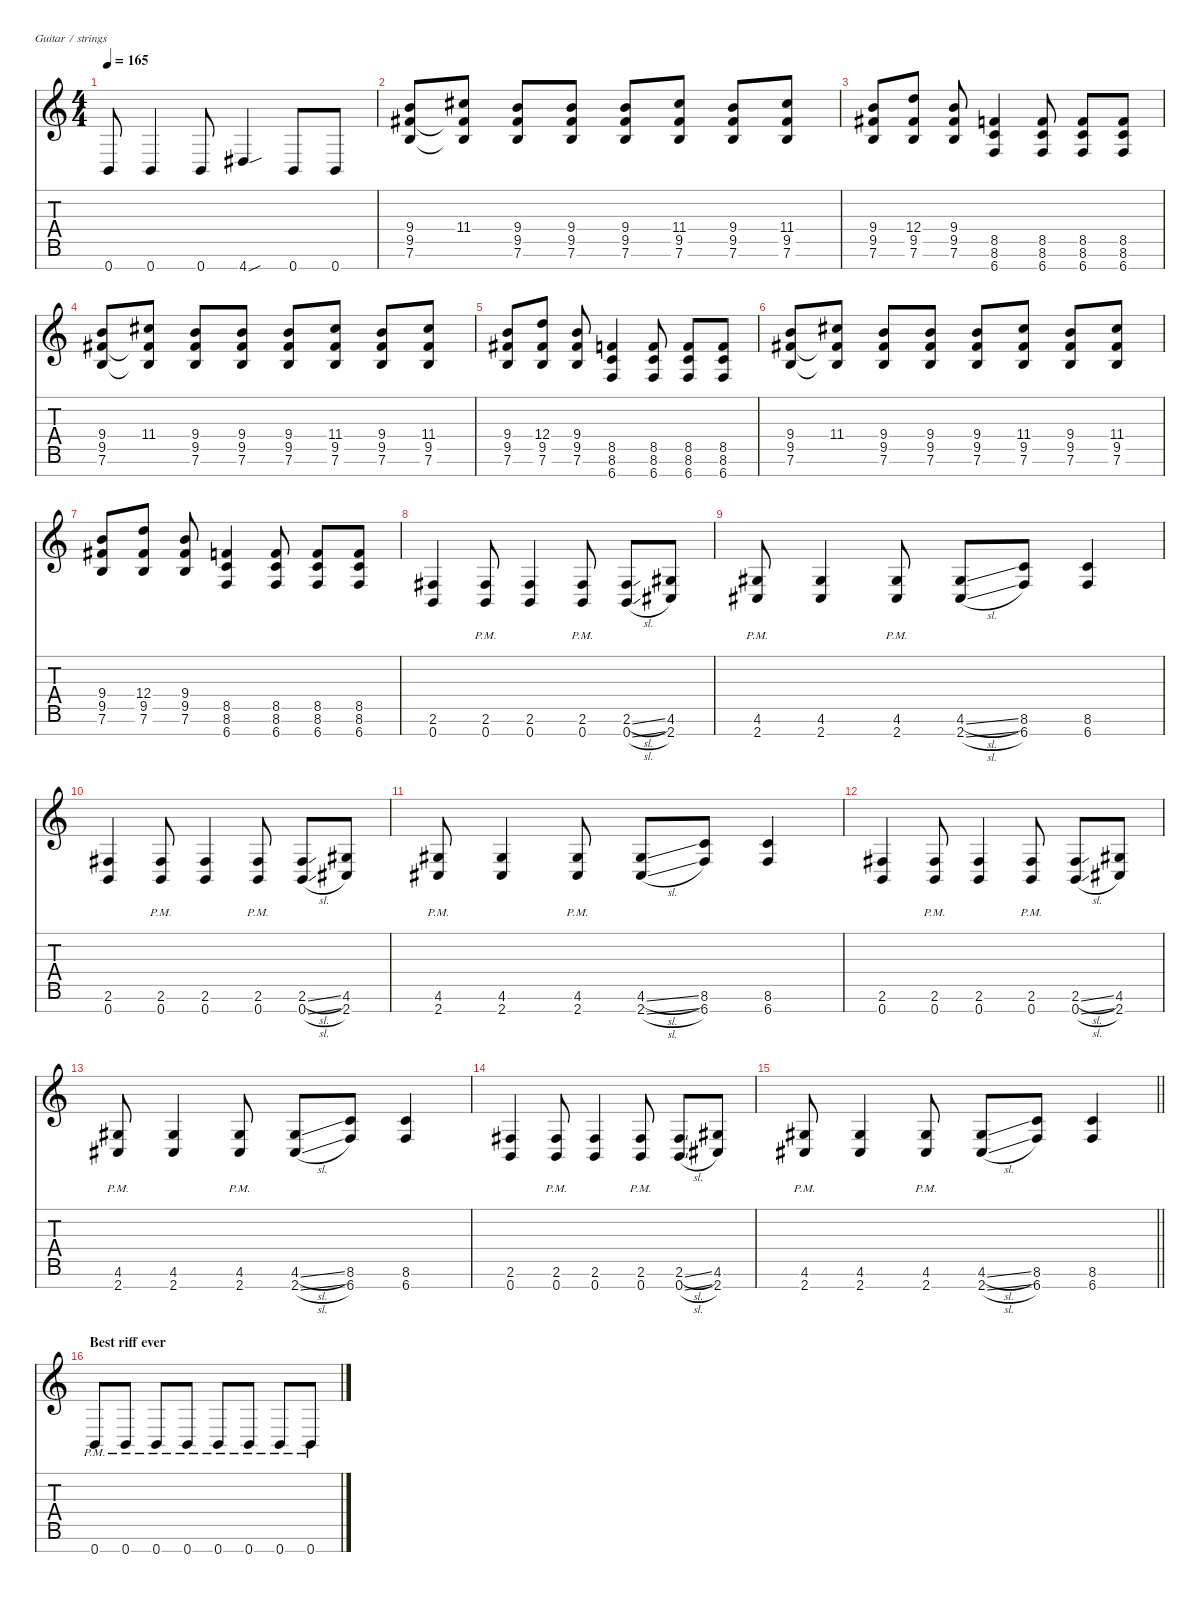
\defaultSystemsLayout 4
\hideDynamics
\bracketExtendMode nobrackets
\singleTrackTrackNamePolicy hidden
\multiTrackTrackNamePolicy hidden
\firstSystemTrackNameMode fullname
\firstSystemTrackNameOrientation horizontal
\otherSystemsTrackNameOrientation horizontal
\track ("Guitar 2" "dist.guit.") {instrument distortionguitar}
\staff {score tabs}
\tuning (E4 B3 G3 D3 A2 E2 B1)
\ts (4 4)
\tempo 165
\clef g2
\ks c
0.7.8{dy f beam Up} 0.7.4{beam Up} 0.7.8{beam Up} 4.7{sou acc #}.4{beam Up} 0.7.8{beam Up} 0.7.8{beam Up} |
(9.4 9.5{acc #} 7.6).8{beam Up} (11.4{acc #} 9.5{t acc #} 7.6{t}).8{beam Up} (9.4 9.5{acc #} 7.6).8{beam Up} (9.4 9.5{acc #} 7.6).8{beam Up} (9.4 9.5{acc #} 7.6).8{beam Up} (11.4{acc #} 9.5{acc #} 7.6).8{beam Up} (9.4 9.5{acc #} 7.6).8{beam Up} (11.4{acc #} 9.5{acc #} 7.6).8{beam Up} |
(9.4 9.5{acc #} 7.6).8{beam Up} (12.4 9.5{acc #} 7.6).8{beam Up} (9.4 9.5{acc #} 7.6).8{beam Up} (8.5 8.6 6.7).4{beam Up} (8.5 8.6 6.7).8{beam Up} (8.5 8.6 6.7).8{beam Up} (8.5 8.6 6.7).8{beam Up} |
(9.4 9.5{acc #} 7.6).8{beam Up} (11.4{acc #} 9.5{t acc #} 7.6{t}).8{beam Up} (9.4 9.5{acc #} 7.6).8{beam Up} (9.4 9.5{acc #} 7.6).8{beam Up} (9.4 9.5{acc #} 7.6).8{beam Up} (11.4{acc #} 9.5{acc #} 7.6).8{beam Up} (9.4 9.5{acc #} 7.6).8{beam Up} (11.4{acc #} 9.5{acc #} 7.6).8{beam Up} |
(9.4 9.5{acc #} 7.6).8{beam Up} (12.4 9.5{acc #} 7.6).8{beam Up} (9.4 9.5{acc #} 7.6).8{beam Up} (8.5 8.6 6.7).4{beam Up} (8.5 8.6 6.7).8{beam Up} (8.5 8.6 6.7).8{beam Up} (8.5 8.6 6.7).8{beam Up} |
(9.4 9.5{acc #} 7.6).8{beam Up} (11.4{acc #} 9.5{t acc #} 7.6{t}).8{beam Up} (9.4 9.5{acc #} 7.6).8{beam Up} (9.4 9.5{acc #} 7.6).8{beam Up} (9.4 9.5{acc #} 7.6).8{beam Up} (11.4{acc #} 9.5{acc #} 7.6).8{beam Up} (9.4 9.5{acc #} 7.6).8{beam Up} (11.4{acc #} 9.5{acc #} 7.6).8{beam Up} |
(9.4 9.5{acc #} 7.6).8{beam Up} (12.4 9.5{acc #} 7.6).8{beam Up} (9.4 9.5{acc #} 7.6).8{beam Up} (8.5 8.6 6.7).4{beam Up} (8.5 8.6 6.7).8{beam Up} (8.5 8.6 6.7).8{beam Up} (8.5 8.6 6.7).8{beam Up} |
(2.6{acc #} 0.7).4{beam Up} (2.6{pm acc #} 0.7{pm}).8{beam Up} (2.6{acc #} 0.7).4{beam Up} (2.6{pm acc #} 0.7{pm}).8{beam Up} (2.6{sl acc #} 0.7{sl}).8{beam Up} (4.6{acc #} 2.7{acc #}).8{beam Up} |
(4.6{pm acc #} 2.7{pm acc #}).8{beam Up} (4.6{acc #} 2.7{acc #}).4{beam Up} (4.6{pm acc #} 2.7{pm acc #}).8{beam Up} (4.6{sl acc #} 2.7{sl acc #}).8{beam Up} (8.6 6.7).8{beam Up} (8.6 6.7).4{beam Up} |
(2.6{acc #} 0.7).4{beam Up} (2.6{pm acc #} 0.7{pm}).8{beam Up} (2.6{acc #} 0.7).4{beam Up} (2.6{pm acc #} 0.7{pm}).8{beam Up} (2.6{sl acc #} 0.7{sl}).8{beam Up} (4.6{acc #} 2.7{acc #}).8{beam Up} |
(4.6{pm acc #} 2.7{pm acc #}).8{beam Up} (4.6{acc #} 2.7{acc #}).4{beam Up} (4.6{pm acc #} 2.7{pm acc #}).8{beam Up} (4.6{sl acc #} 2.7{sl acc #}).8{beam Up} (8.6 6.7).8{beam Up} (8.6 6.7).4{beam Up} |
(2.6{acc #} 0.7).4{beam Up} (2.6{pm acc #} 0.7{pm}).8{beam Up} (2.6{acc #} 0.7).4{beam Up} (2.6{pm acc #} 0.7{pm}).8{beam Up} (2.6{sl acc #} 0.7{sl}).8{beam Up} (4.6{acc #} 2.7{acc #}).8{beam Up} |
(4.6{pm acc #} 2.7{pm acc #}).8{beam Up} (4.6{acc #} 2.7{acc #}).4{beam Up} (4.6{pm acc #} 2.7{pm acc #}).8{beam Up} (4.6{sl acc #} 2.7{sl acc #}).8{beam Up} (8.6 6.7).8{beam Up} (8.6 6.7).4{beam Up} |
(2.6{acc #} 0.7).4{beam Up} (2.6{pm acc #} 0.7{pm}).8{beam Up} (2.6{acc #} 0.7).4{beam Up} (2.6{pm acc #} 0.7{pm}).8{beam Up} (2.6{sl acc #} 0.7{sl}).8{beam Up} (4.6{acc #} 2.7{acc #}).8{beam Up} |
\barLineRight lightlight
(4.6{pm acc #} 2.7{pm acc #}).8{beam Up} (4.6{acc #} 2.7{acc #}).4{beam Up} (4.6{pm acc #} 2.7{pm acc #}).8{beam Up} (4.6{sl acc #} 2.7{sl acc #}).8{beam Up} (8.6 6.7).8{beam Up} (8.6 6.7).4{beam Up} |
\section ("" "Best riff ever")
0.7{pm}.8{beam Up} 0.7{pm}.8{beam Up} 0.7{pm}.8{beam Up} 0.7{pm}.8{beam Up} 0.7{pm}.8{beam Up} 0.7{pm}.8{beam Up} 0.7{pm}.8{beam Up} 0.7{pm}.8{beam Up}
